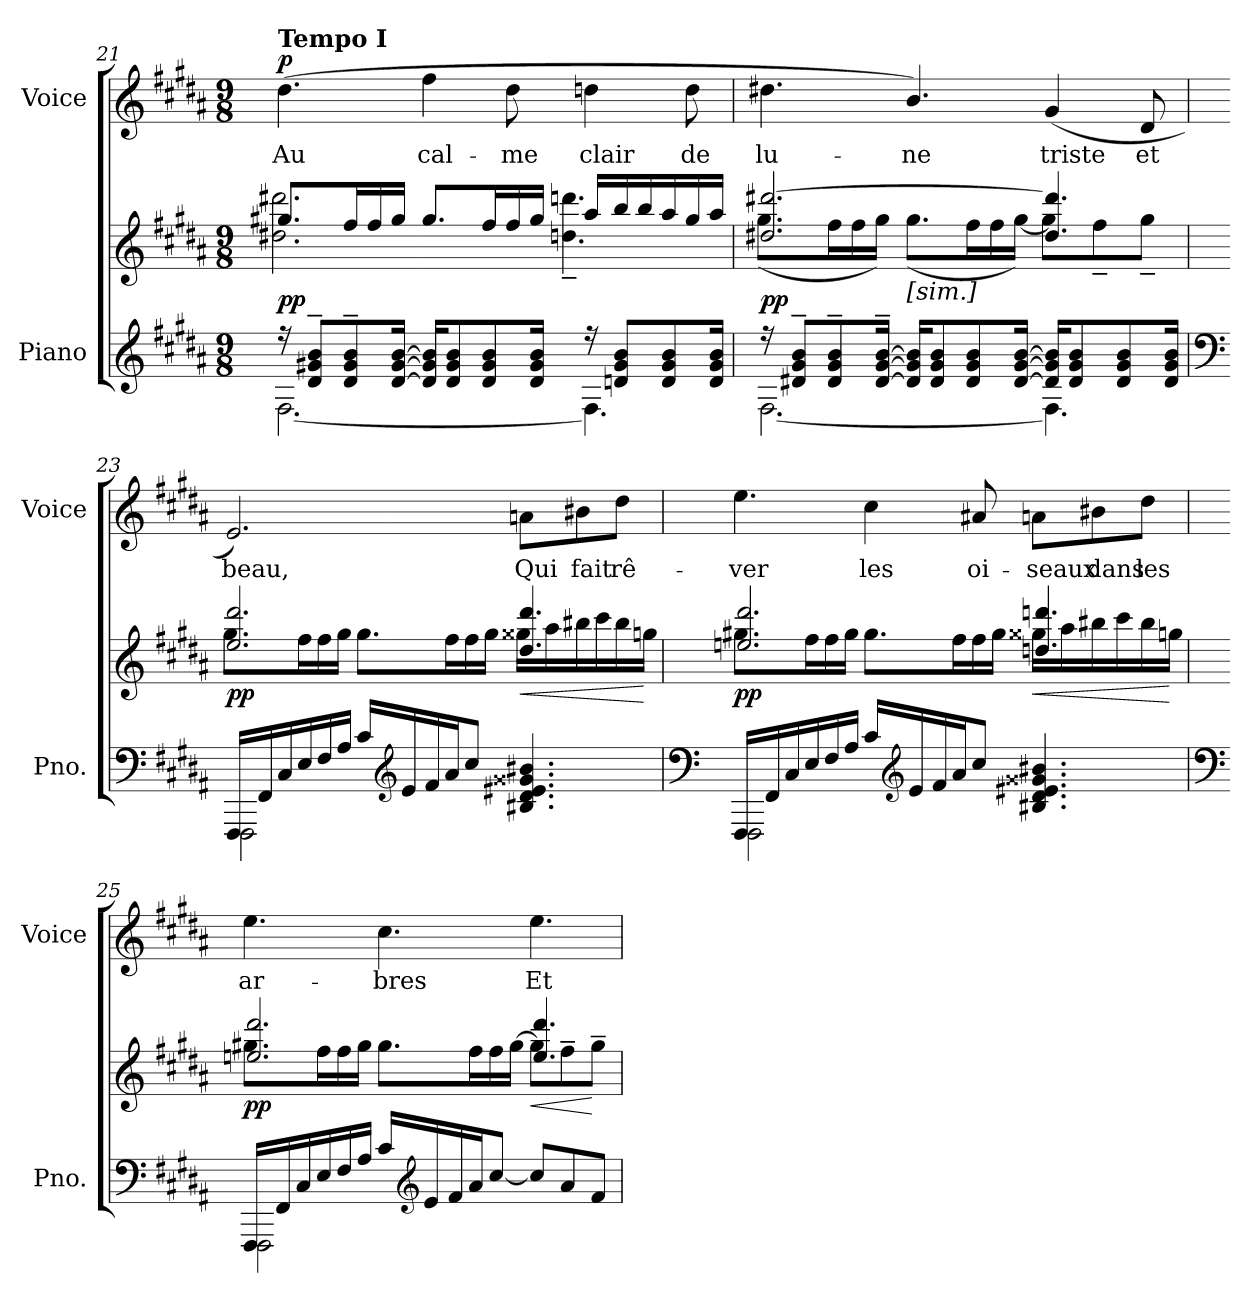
**kern	**kern	**dynam	**kern	**text	**dynam
*part2	*part2	*part2	*part1	*part1	*part1
*staff3	*staff2	*staff2/3	*staff1	*staff1	*staff1
*I"Piano	*	*	*I"Voice	*	*
*I'Pno.	*	*	*I'Voice	*	*
!!LO:LB:g=z
*clefG2	*clefG2	*	*clefG2	*	*
*k[f#c#g#d#a#]	*k[f#c#g#d#a#]	*	*k[f#c#g#d#a#]	*	*
*B:	*B:	*	*B:	*	*
*M9/8	*M9/8	*	*M9/8	*	*
=21	=21	=21	=21	=21	=21
*^	*^	*	*	*	*
!	!	!	!	!	!LO:TX:a:B:t=Tempo I	!	!
!	!	!	!	!	!	!LO:LY:b:color=#000000	!
16r	[2.F#i\	8.gg#Xi/L	2.dd#Xi\ 2.ddd#Xi	pp	(4.dd#i\	Au	p
8d#i/~ 8g#Xi~ 8bi~L	.	.	.	.	.	.	.
8d#i/~ 8g#i~ 8bi~	.	16ff#i/L	.	.	.	.	.
.	.	16ff#i/	.	.	.	.	.
[16d#i/ [16g#i [16biJk	.	16gg#i/JJ	.	.	.	.	.
!	!	!	!	!	!	!LO:LY:b:color=#000000	!
16d#i/] 16g#i] 16bi]KL	.	8.gg#i/L	.	.	4ff#i\	cal-	.
8d#i/ 8g#i 8bi	.	.	.	.	.	.	.
8d#i/ 8g#i 8bi	.	16ff#i/L	.	.	.	.	.
!	!	!	!	!	!	!LO:LY:b:color=#000000	!
.	.	16ff#i/	.	.	8dd#i\	-me	.
16d#i/ 16g#i 16biJk	.	16gg#i/JJ	.	.	.	.	.
!	!	!	!	!	!	!LO:LY:b:color=#000000	!
16r	4.F#i\]	16aa#i/LL	4.ddni\~ 4.dddni~	.	4ddni\	clair	.
8dni/ 8g#i 8biL	.	16bbi/	.	.	.	.	.
.	.	16bbi/	.	.	.	.	.
8di/ 8g#i 8bi	.	16aa#i/	.	.	.	.	.
!	!	!	!	!	!	!LO:LY:b:color=#000000	!
.	.	16gg#i/	.	.	8ddi\	de	.
16di/ 16g#i 16biJk	.	16aa#i/JJ	.	.	.	.	.
=22	=22	=22	=22	=22	=22	=22	=22
!	!	!	!	!	!	!LO:LY:b:color=#000000	!
16r	[2.F#i\	2.dd#Xi/ [2.ddd#Xi	(8.gg#i\L	pp	4.dd#Xi\	lu-	.
8d#Xi/~ 8g#i~ 8bi~L	.	.	.	.	.	.	.
8d#i/~ 8g#i~ 8bi~	.	.	16ff#i\L	.	.	.	.
.	.	.	16ff#i\	.	.	.	.
[16d#i/~ [16g#i~ [16bi~Jk	.	.	16gg#i\JJ)	.	.	.	.
!	!	!	!LO:TX:b:i:t=[sim.]	!	!	!	!
!	!	!	!	!	!	!LO:LY:b:color=#000000	!
16d#i/] 16g#i] 16bi]KL	.	.	(8.gg#i\L	.	4.bi/)	-ne	.
8d#i/ 8g#i 8bi	.	.	.	.	.	.	.
8d#i/ 8g#i 8bi	.	.	16ff#i\L	.	.	.	.
.	.	.	16ff#i\	.	.	.	.
[16d#i/ [16g#i [16biJk	.	.	[16gg#i\JJ)	.	.	.	.
!	!	!	!	!	!	!LO:LY:b:color=#000000	!
16d#i/] 16g#i] 16bi]KL	4.F#i\]	4.dd#i/ 4.ddd#i]	8gg#i\L]	.	(4g#i/	triste	.
8d#i/ 8g#i 8bi	.	.	.	.	.	.	.
.	.	.	8ff#~i\	.	.	.	.
8d#i/ 8g#i 8bi	.	.	.	.	.	.	.
!	!	!	!	!	!	!LO:LY:b:color=#000000	!
.	.	.	8gg#~i\J	.	8d#i/	et	.
16d#i/ 16g#i 16biJk	.	.	.	.	.	.	.
!!LO:LB:g=z
=23	=23	=23	=23	=23	=23	=23	=23
*clefF4	*	*	*	*	*	*	*
!	!	!	!	!	!	!LO:LY:b:color=#000000	!
16FFF#i/LL	2FFF#i\	2.eei/ 2.ddd#i	8.gg#i\L	pp	2.ei/)	beau,	.
16FF#i/	.	.	.	.	.	.	.
16C#i/	.	.	.	.	.	.	.
16Ei/	.	.	16ff#i\L	.	.	.	.
16F#i/	.	.	16ff#i\	.	.	.	.
16A#i/JJ	.	.	16gg#i\JJ	.	.	.	.
16c#i/LL	.	.	8.gg#i\L	.	.	.	.
*clefG2	*	*	*	*	*	*	*
16ei/	.	.	.	.	.	.	.
16f#i/	2ryy	.	.	.	.	.	.
16a#i/J	.	.	16ff#i\L	.	.	.	.
8cc#i/J	.	.	16ff#i\	.	.	.	.
.	.	.	16gg#i\JJ	.	.	.	.
!	!	!	!	!LO:HP:b	!	!	!
!	!	!	!	!	!	!LO:LY:b:color=#000000	!
4.B#Xi/ 4.d#i 4.e#Xi 4.g##Xi 4.b#Xi	.	4.dd#i/ 4.ddd#i	16gg##Xi\LL	<	8ani\L	Qui	.
.	.	.	16aa#i\	.	.	.	.
!	!	!	!	!	!	!LO:LY:b:color=#000000	!
.	.	.	16bb#Xi\	.	8b#Xi\	fait	.
.	.	.	16ccc#i\	.	.	.	.
!	!	!	!	!	!	!LO:LY:b:color=#000000	!
.	8ryy	.	16bb#i\	.	8dd#i\J	rê-	.
.	.	.	16ggi\JJ	[	.	.	.
=24	=24	=24	=24	=24	=24	=24	=24
*clefF4	*	*	*	*	*	*	*
!	!	!	!	!	!	!LO:LY:b:color=#000000	!
16FFF#i/LL	2FFF#i\	8.gg#Xi\L	2.eeni/ 2.ddd#i	pp	4.eei\	-ver	.
16FF#i/	.	.	.	.	.	.	.
16C#i/	.	.	.	.	.	.	.
16Ei/	.	16ff#i\L	.	.	.	.	.
16F#i/	.	16ff#i\	.	.	.	.	.
16A#i/JJ	.	16gg#i\JJ	.	.	.	.	.
!	!	!	!	!	!	!LO:LY:b:color=#000000	!
16c#i/LL	.	8.gg#i\L	.	.	4cc#i\	les	.
*clefG2	*	*	*	*	*	*	*
16ei/	.	.	.	.	.	.	.
16f#i/	2ryy	.	.	.	.	.	.
16a#i/J	.	16ff#i\L	.	.	.	.	.
!	!	!	!	!	!	!LO:LY:b:color=#000000	!
8cc#i/J	.	16ff#i\	.	.	8a#Xi/	oi-	.
.	.	16gg#i\JJ	.	.	.	.	.
!	!	!	!	!LO:HP:b	!	!	!
!	!	!	!	!	!	!LO:LY:b:color=#000000	!
4.B#Xi/ 4.d#i 4.e#Xi 4.g##Xi 4.b#Xi	.	16gg##Xi\LL	4.ddni/ 4.dddni	<	8ani\L	-seaux	.
.	.	16aa#i\	.	.	.	.	.
!	!	!	!	!	!	!LO:LY:b:color=#000000	!
.	.	16bb#Xi\	.	.	8b#Xi\	dans	.
.	.	16ccc#i\	.	.	.	.	.
!	!	!	!	!	!	!LO:LY:b:color=#000000	!
.	8ryy	16bb#i\	.	.	8dd#i\J	les	.
.	.	16ggi\JJ	.	[	.	.	.
!!LO:PB:g=z
=25	=25	=25	=25	=25	=25	=25	=25
*clefF4	*	*	*	*	*	*	*
!	!	!	!	!	!	!LO:LY:b:color=#000000	!
16FFF#i/LL	2FFF#i\	8.gg#Xi\L	2.eeni/ 2.ddd#i	pp	4.eei\	ar-	.
16FF#i/	.	.	.	.	.	.	.
16C#i/	.	.	.	.	.	.	.
16Ei/	.	16ff#i\L	.	.	.	.	.
16F#i/	.	16ff#i\	.	.	.	.	.
16A#i/JJ	.	16gg#i\JJ	.	.	.	.	.
!	!	!	!	!	!	!LO:LY:b:color=#000000	!
16c#i/LL	.	8.gg#i\L	.	.	4.cc#i\	-bres	.
*clefG2	*	*	*	*	*	*	*
16ei/	.	.	.	.	.	.	.
16f#i/	2ryy	.	.	.	.	.	.
16a#i/J	.	16ff#i\L	.	.	.	.	.
[8cc#i/J	.	16ff#i\	.	.	.	.	.
.	.	[16gg#i\JJ	.	.	.	.	.
!	!	!	!	!LO:HP:b	!	!	!
!	!	!	!	!	!	!LO:LY:b:color=#000000	!
8cc#i/L]	.	8gg#i\L]	4.eei/ 4.ddd#i	<	4.eei\	Et	.
8a#i/	.	8ff#~i\	.	.	.	.	.
8f#i/J	8ryy	8gg#~i\J	.	[	.	.	.
*v	*v	*	*	*	*	*	*
*	*v	*v	*	*	*	*
=	=	=	=	=	=
*-	*-	*-	*-	*-	*-
